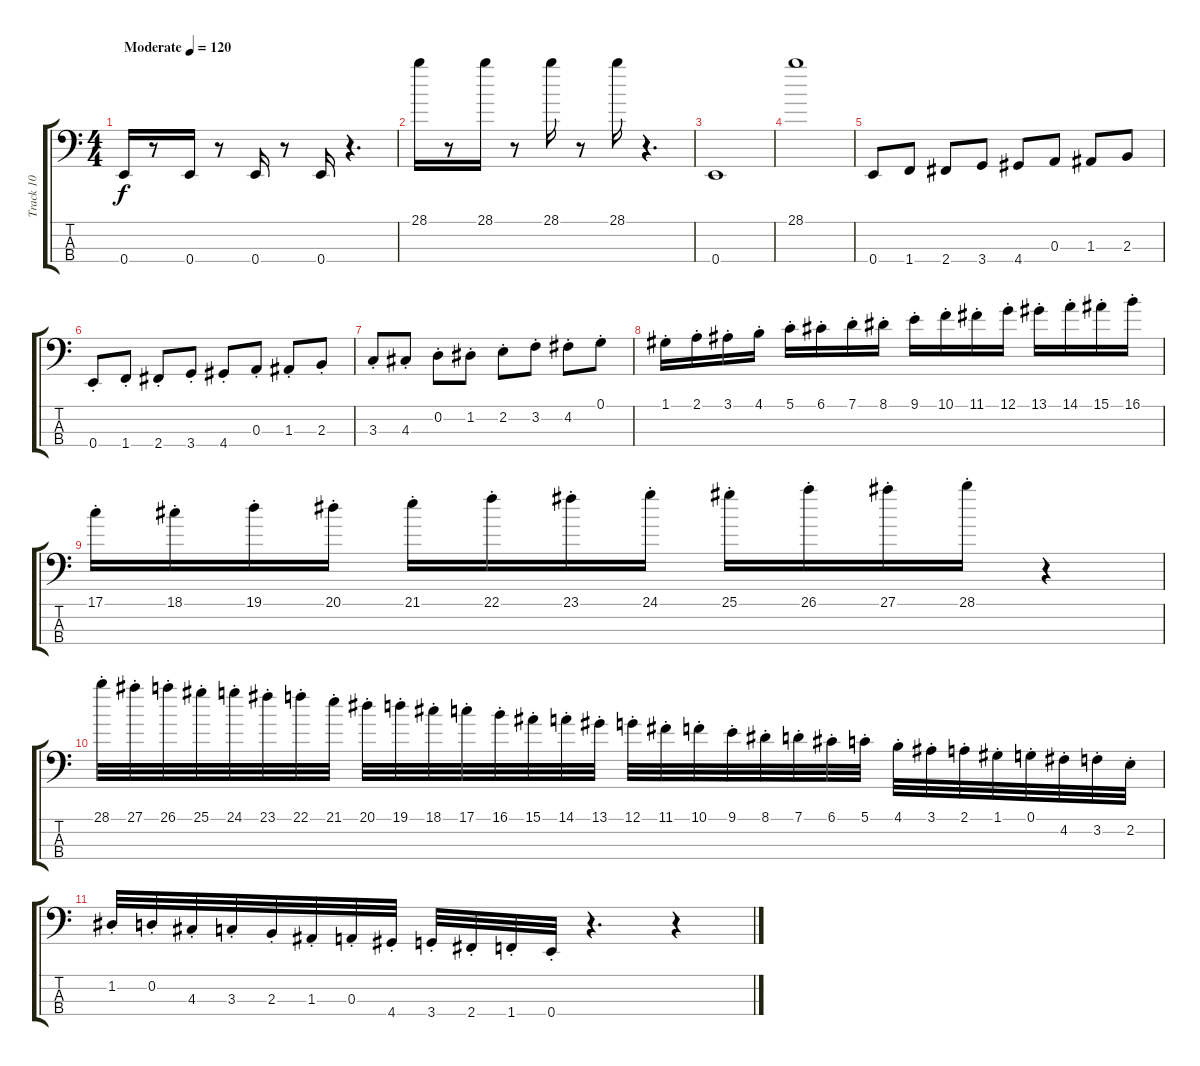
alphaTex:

\track ("Track 10" "Track 10") {instrument electricbassfinger}
\staff {score tabs}
\tuning (G2 D2 A1 E1) {hide}
\ts (4 4)
\tempo (120 "Moderate")
\clef f4
\ks c
0.4.16{dy f instrument electricbassfinger} r.8 0.4.16 r.8 0.4.16 r.8 0.4.16 r.4{d} |
28.1.16 r.8 28.1.16 r.8 28.1.16 r.8 28.1.16 r.4{d} |
0.4.1 |
28.1.1 |
0.4.8 1.4.8 2.4.8 3.4.8 4.4.8 0.3.8 1.3.8 2.3.8 |
0.4{st}.8 1.4{st}.8 2.4{st}.8 3.4{st}.8 4.4{st}.8 0.3{st}.8 1.3{st}.8 2.3{st}.8 |
3.3{st}.8 4.3{st}.8 0.2{st}.8 1.2{st}.8 2.2{st}.8 3.2{st}.8 4.2{st}.8 0.1{st}.8 |
1.1{st}.16 2.1{st}.16 3.1{st}.16 4.1{st}.16 5.1{st}.16 6.1{st}.16 7.1{st}.16 8.1{st}.16 9.1{st}.16 10.1{st}.16 11.1{st}.16 12.1{st}.16 13.1{st}.16 14.1{st}.16 15.1{st}.16 16.1{st}.16 |
17.1{st}.16 18.1{st}.16 19.1{st}.16 20.1{st}.16 21.1{st}.16 22.1{st}.16 23.1{st}.16 24.1{st}.16 25.1{st}.16 26.1{st}.16 27.1{st}.16 28.1{st}.16 r.4 |
28.1{st}.32 27.1{st}.32 26.1{st}.32 25.1{st}.32 24.1{st}.32 23.1{st}.32 22.1{st}.32 21.1{st}.32 20.1{st}.32 19.1{st}.32 18.1{st}.32 17.1{st}.32 16.1{st}.32 15.1{st}.32 14.1{st}.32 13.1{st}.32 12.1{st}.32 11.1{st}.32 10.1{st}.32 9.1{st}.32 8.1{st}.32 7.1{st}.32 6.1{st}.32 5.1{st}.32 4.1{st}.32 3.1{st}.32 2.1{st}.32 1.1{st}.32 0.1{st}.32 4.2{st}.32 3.2{st}.32 2.2{st}.32 |
1.2{st}.32 0.2{st}.32 4.3{st}.32 3.3{st}.32 2.3{st}.32 1.3{st}.32 0.3{st}.32 4.4{st}.32 3.4{st}.32 2.4{st}.32 1.4{st}.32 0.4{st}.32 r.4{d} r.4
